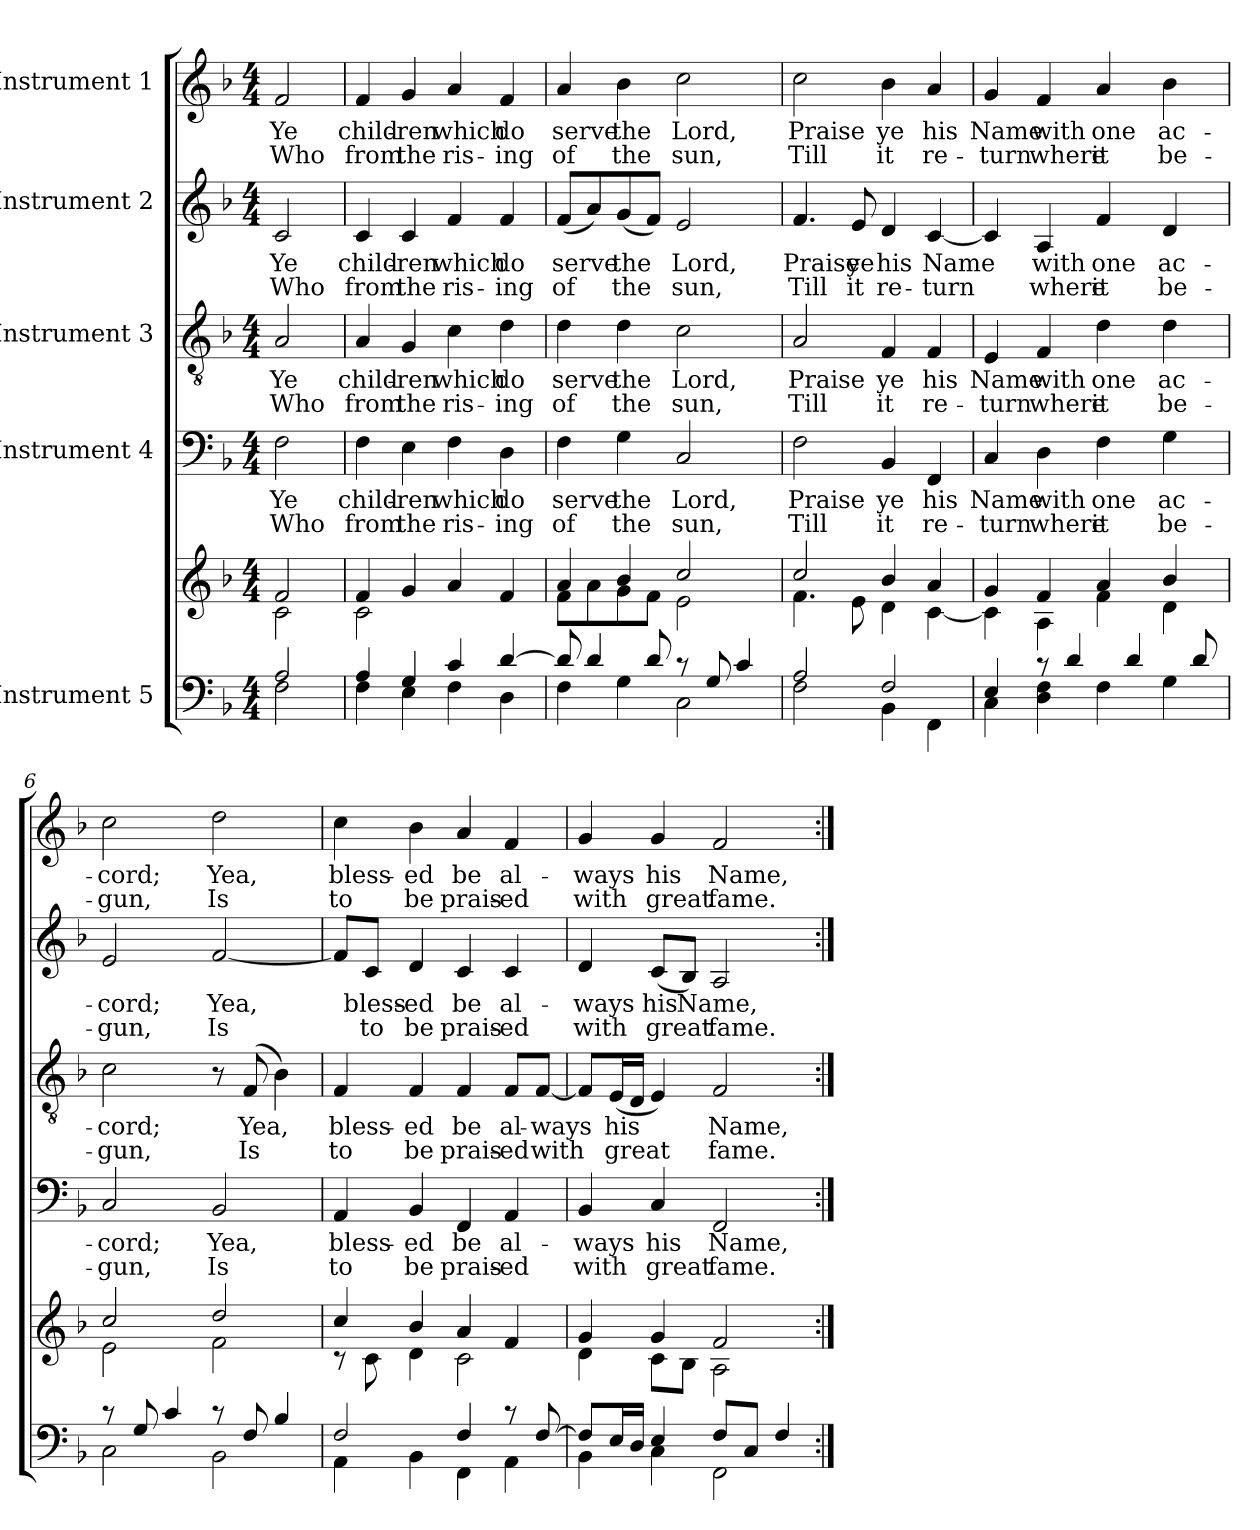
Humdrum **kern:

**kern	**kern	**kern	**text	**text	**kern	**text	**text	**kern	**text	**text	**kern	**text	**text
*part5	*part5	*part4	*part4	*part4	*part3	*part3	*part3	*part2	*part2	*part2	*part1	*part1	*part1
*staff6	*staff5	*staff4	*staff4	*staff4	*staff3	*staff3	*staff3	*staff2	*staff2	*staff2	*staff1	*staff1	*staff1
*I"Instrument 5	*	*I"Instrument 4	*	*	*I"Instrument 3	*	*	*I"Instrument 2	*	*	*I"Instrument 1	*	*
!!LO:PB:g=z
*stria5	*stria5	*stria5	*	*	*stria5	*	*	*stria5	*	*	*stria5	*	*
*clefF4	*clefG2	*clefF4	*	*	*clefGv2	*	*	*clefG2	*	*	*clefG2	*	*
*k[b-]	*k[b-]	*k[b-]	*	*	*k[b-]	*	*	*k[b-]	*	*	*k[b-]	*	*
*F:	*F:	*F:	*	*	*F:	*	*	*F:	*	*	*F:	*	*
*M4/4	*M4/4	*M4/4	*	*	*M4/4	*	*	*M4/4	*	*	*M4/4	*	*
=1	=1	=1	=1	=1	=1	=1	=1	=1	=1	=1	=1	=1	=1
*^	*^	*	*	*	*	*	*	*	*	*	*	*	*
!	!	!	!	!	!LO:LY:b:rj	!LO:LY:b:cj	!	!LO:LY:b:rj	!LO:LY:b:cj	!	!LO:LY:b:rj	!LO:LY:b:cj	!	!LO:LY:b:rj	!LO:LY:b:cj
2A/	2F\	2f/	2c\	2F\	Ye	Who	2A/	Ye	Who	2c/	Ye	Who	2f/	Ye	Who
=2	=2	=2	=2	=2	=2	=2	=2	=2	=2	=2	=2	=2	=2	=2	=2
!	!	!	!	!	!LO:LY:b:cj	!LO:LY:b:cj	!	!LO:LY:b:cj	!LO:LY:b:cj	!	!LO:LY:b:cj	!LO:LY:b:cj	!	!LO:LY:b:cj	!LO:LY:b:cj
4A/	4F\	4f/	2c\	4F\	child-	-from	4A/	child-	-from	4c/	child-	-from	4f/	child-	-from
!	!	!	!	!	!LO:LY:b:cj	!LO:LY:b:cj	!	!LO:LY:b:cj	!LO:LY:b:cj	!	!LO:LY:b:cj	!LO:LY:b:cj	!	!LO:LY:b:cj	!LO:LY:b:cj
4G/	4E\	4g/	.	4E\	ren	the	4G/	ren	the	4c/	ren	the	4g/	ren	the
!	!	!	!	!	!LO:LY:b:cj	!LO:LY:b:cj	!	!LO:LY:b:cj	!LO:LY:b:cj	!	!LO:LY:b:cj	!LO:LY:b:cj	!	!LO:LY:b:cj	!LO:LY:b:cj
4c/	4F\	4a/	2ryy	4F\	which	ris-	4c\	which	ris-	4f/	which	ris-	4a/	which	ris-
!	!	!	!	!	!LO:LY:b:cj	!LO:LY:b:cj	!	!LO:LY:b:cj	!LO:LY:b:cj	!	!LO:LY:b:cj	!LO:LY:b:cj	!	!LO:LY:b:cj	!LO:LY:b:cj
[>4d/	4D\	4f/	.	4D\	-do	ing	4d\	-do	ing	4f/	-do	ing	4f/	-do	ing
=3	=3	=3	=3	=3	=3	=3	=3	=3	=3	=3	=3	=3	=3	=3	=3
!	!	!	!	!	!LO:LY:b:cj	!LO:LY:b:cj	!	!LO:LY:b:cj	!LO:LY:b:cj	!	!LO:LY:b	!LO:LY:b:cj	!	!LO:LY:b:cj	!LO:LY:b:cj
8d/]	4F\	4a/	8f\L	4F\	serve	of	4d\	serve	of	(<8f/L	serve	of	4a/	serve	of
4d/	.	.	8a\	.	.	.	.	.	.	8a/)	.	.	.	.	.
!	!	!	!	!	!LO:LY:b:cj	!LO:LY:b:cj	!	!LO:LY:b:cj	!LO:LY:b:cj	!	!LO:LY:b	!LO:LY:b	!	!LO:LY:b:cj	!LO:LY:b:cj
.	4G\	4b-/	8g\	4G\	the	the	4d\	the	the	(<8g/	the	the	4b-\	the	the
8d/	.	.	8f\J	.	.	.	.	.	.	8f/J)	.	.	.	.	.
!	!	!	!	!	!LO:LY:b:cj	!LO:LY:b:cj	!	!LO:LY:b:cj	!LO:LY:b:cj	!	!LO:LY:b:cj	!LO:LY:b:cj	!	!LO:LY:b:cj	!LO:LY:b:cj
8rc	2C\	2cc/	2e\	2C/	Lord,	sun,	2c\	Lord,	sun,	2e/	Lord,	sun,	2cc\	Lord,	sun,
8G/	.	.	.	.	.	.	.	.	.	.	.	.	.	.	.
4c/	.	.	.	.	.	.	.	.	.	.	.	.	.	.	.
=4	=4	=4	=4	=4	=4	=4	=4	=4	=4	=4	=4	=4	=4	=4	=4
!	!	!	!	!	!LO:LY:b:cj	!LO:LY:b:cj	!	!LO:LY:b:cj	!LO:LY:b:cj	!	!LO:LY:b:cj	!LO:LY:b:cj	!	!LO:LY:b:cj	!LO:LY:b:cj
2A/	2F\	2cc/	4.f\	2F\	Praise	Till	2A/	Praise	Till	4.f/	Praise	Till	2cc\	Praise	Till
!	!	!	!	!	!	!	!	!	!	!	!LO:LY:b:cj	!LO:LY:b:cj	!	!	!
.	.	.	8e\	.	.	.	.	.	.	8e/	ye	it	.	.	.
!	!	!	!	!	!LO:LY:b:cj	!LO:LY:b:cj	!	!LO:LY:b:cj	!LO:LY:b:cj	!	!LO:LY:b:cj	!LO:LY:b:cj	!	!LO:LY:b:cj	!LO:LY:b:cj
2F/	4BB-\	4b-/	4d\	4BB-/	ye	it	4F/	ye	it	4d/	his	re-	4b-\	ye	it
!	!	!	!	!	!LO:LY:b:cj	!LO:LY:b:cj	!	!LO:LY:b:cj	!LO:LY:b:cj	!	!LO:LY:b	!LO:LY:b	!	!LO:LY:b:cj	!LO:LY:b:cj
.	4FF\	4a/	[>4c\	4FF/	his	re-	4F/	his	re-	[>4c/	-Name	turn	4a/	his	re-
!!LO:LB:g=z
=5	=5	=5	=5	=5	=5	=5	=5	=5	=5	=5	=5	=5	=5	=5	=5
!	!	!	!	!	!LO:LY:b:cj	!LO:LY:b:cj	!	!LO:LY:b:cj	!LO:LY:b:cj	!	!	!	!	!LO:LY:b:cj	!LO:LY:b:cj
*	*	*	*	*	*	*	*	*	*	*^	*	*	*	*	*
4E/	4C\	4g/	4c\]	4C/	-Name	turn	4E/	-Name	turn	4c/]	8...ryy	.	.	4g/	-Name	turn
.	.	.	.	.	.	.	.	.	.	.	2ryy	.	.	.	.	.
!	!	!	!	!	!LO:LY:b:cj	!LO:LY:b:cj	!	!LO:LY:b:cj	!LO:LY:b:cj	!	!	!LO:LY:b:cj	!LO:LY:b:cj	!	!LO:LY:b:cj	!LO:LY:b:cj
8rc	4F\ 4D\	4f/	4A\	4D\	with	where	4F/	with	where	4A/	.	with	where	4f/	with	where
4d/	.	.	.	.	.	.	.	.	.	.	.	.	.	.	.	.
!	!	!	!	!	!LO:LY:b:cj	!LO:LY:b:cj	!	!LO:LY:b:cj	!LO:LY:b:cj	!	!	!LO:LY:b:cj	!LO:LY:b:cj	!	!LO:LY:b:cj	!LO:LY:b:cj
.	4F\	4a/	4f\	4F\	one	it	4d\	one	it	4f/	.	one	it	4a/	one	it
4d/	.	.	.	.	.	.	.	.	.	.	.	.	.	.	.	.
.	.	.	.	.	.	.	.	.	.	.	4ryy	.	.	.	.	.
!	!	!	!	!	!LO:LY:b:cj	!LO:LY:b:cj	!	!LO:LY:b:cj	!LO:LY:b:cj	!	!	!LO:LY:b:cj	!LO:LY:b:cj	!	!LO:LY:b:cj	!LO:LY:b:cj
.	4G\	4b-/	4d\	4G\	ac-	-be-	4d\	ac-	-be-	4d/	.	ac-	-be-	4b-\	ac-	-be-
8d/	.	.	.	.	.	.	.	.	.	.	.	.	.	.	.	.
.	.	.	.	.	.	.	.	.	.	.	64ryy	.	.	.	.	.
=6	=6	=6	=6	=6	=6	=6	=6	=6	=6	=6	=6	=6	=6	=6	=6	=6
!	!	!	!	!	!LO:LY:b:cj	!LO:LY:b:cj	!	!LO:LY:b:cj	!LO:LY:b:cj	!	!	!LO:LY:b:cj	!LO:LY:b:cj	!	!LO:LY:b:cj	!LO:LY:b:cj
*	*	*	*	*	*	*	*	*	*	*v	*v	*	*	*	*	*
8rc	2C\	2cc/	2e\	2C/	-cord;	gun,	2c\	-cord;	gun,	2e/	-cord;	gun,	2cc\	-cord;	gun,
8G/	.	.	.	.	.	.	.	.	.	.	.	.	.	.	.
4c/	.	.	.	.	.	.	.	.	.	.	.	.	.	.	.
!	!	!	!	!	!LO:LY:b:cj	!LO:LY:b:cj	!	!	!	!	!LO:LY:b	!LO:LY:b:cj	!	!LO:LY:b:cj	!LO:LY:b:cj
8rc	2BB-\	2dd/	2f\	2BB-/	Yea,	Is	8r	.	.	[<2f/	Yea,	Is	2dd\	Yea,	Is
!	!	!	!	!	!	!	!	!LO:LY:b	!LO:LY:b:cj	!	!	!	!	!	!
8F/	.	.	.	.	.	.	(>8F/	Yea,	Is	.	.	.	.	.	.
4B-/	.	.	.	.	.	.	4B-\)	.	.	.	.	.	.	.	.
=7	=7	=7	=7	=7	=7	=7	=7	=7	=7	=7	=7	=7	=7	=7	=7
!	!	!	!	!	!LO:LY:b:cj	!LO:LY:b:cj	!	!LO:LY:b:cj	!LO:LY:b:cj	!	!	!	!	!LO:LY:b:cj	!LO:LY:b:cj
2F/	4AA\	4cc/	8rc	4AA/	bless-	-to	4F/	bless-	-to	8f/L]	.	.	4cc\	bless-	-to
!	!	!	!	!	!	!	!	!	!	!	!LO:LY:b:cj	!LO:LY:b:cj	!	!	!
.	.	.	8c\	.	.	.	.	.	.	8c/J	bless-	-to	.	.	.
!	!	!	!	!	!LO:LY:b:cj	!LO:LY:b:cj	!	!LO:LY:b:cj	!LO:LY:b:cj	!	!LO:LY:b:rj	!LO:LY:b:cj	!	!LO:LY:b:cj	!LO:LY:b:cj
.	4BB-\	4b-/	4d\	4BB-/	ed	be	4F/	ed	be	4d/	ed	be	4b-\	ed	be
!	!	!	!	!	!LO:LY:b:cj	!LO:LY:b:cj	!	!LO:LY:b:cj	!LO:LY:b:cj	!	!LO:LY:b:cj	!LO:LY:b:cj	!	!LO:LY:b:cj	!LO:LY:b:cj
4F/	4FF\	4a/	2c\	4FF/	be	prais-	4F/	be	prais-	4c/	be	prais-	4a/	be	prais-
!	!	!	!	!	!LO:LY:b:cj	!LO:LY:b:cj	!	!LO:LY:b:cj	!LO:LY:b:cj	!	!LO:LY:b:cj	!LO:LY:b:cj	!	!LO:LY:b:cj	!LO:LY:b:cj
8rc	4AA\	4f/	.	4AA/	-al-	-ed	8F/L	-al-	-ed	4c/	-al-	-ed	4f/	-al-	-ed
!	!	!	!	!	!	!	!	!LO:LY:b	!LO:LY:b	!	!	!	!	!	!
[>8F/	.	.	.	.	.	.	[<8F/J	ways	with	.	.	.	.	.	.
=8	=8	=8	=8	=8	=8	=8	=8	=8	=8	=8	=8	=8	=8	=8	=8
!	!	!	!	!	!LO:LY:b:cj	!LO:LY:b:cj	!	!	!	!	!LO:LY:b:cj	!LO:LY:b:cj	!	!LO:LY:b:cj	!LO:LY:b:cj
8F/L]	4BB-\	4g/	4d\	4BB-/	ways	with	8F/L]	.	.	4d/	ways	with	4g/	ways	with
!	!	!	!	!	!	!	!	!LO:LY:b:cj	!LO:LY:b	!	!	!	!	!	!
16E/	.	.	.	.	.	.	(<16E/	his	great	.	.	.	.	.	.
16D/J	.	.	.	.	.	.	16D/J	.	.	.	.	.	.	.	.
!	!	!	!	!	!LO:LY:b:cj	!LO:LY:b:cj	!	!	!	!	!LO:LY:b:cj	!LO:LY:b	!	!LO:LY:b:cj	!LO:LY:b:cj
4E/	4C\	4g/	8c\L	4C/	his	great	4E/)	.	.	(<8c/L	his	great	4g/	his	great
!	!	!	!	!	!	!	!	!	!	!	!LO:LY:b	!	!	!	!
.	.	.	8B-\J	.	.	.	.	.	.	8B-/J)	Name,	.	.	.	.
!	!	!	!	!	!LO:LY:b:cj	!LO:LY:b:cj	!	!LO:LY:b:cj	!LO:LY:b:cj	!	!	!LO:LY:b:cj	!	!LO:LY:b:cj	!LO:LY:b:cj
8F/L	2FF\	2f/	2A\	2FF/	Name,	fame.	2F/	Name,	fame.	2A/	.	fame.	2f/	Name,	fame.
8C/J	.	.	.	.	.	.	.	.	.	.	.	.	.	.	.
4F/	.	.	.	.	.	.	.	.	.	.	.	.	.	.	.
*v	*v	*	*	*	*	*	*	*	*	*	*	*	*	*	*
*	*v	*v	*	*	*	*	*	*	*	*	*	*	*	*
=:|!	=:|!	=:|!	=:|!	=:|!	=:|!	=:|!	=:|!	=:|!	=:|!	=:|!	=:|!	=:|!	=:|!
*-	*-	*-	*-	*-	*-	*-	*-	*-	*-	*-	*-	*-	*-
